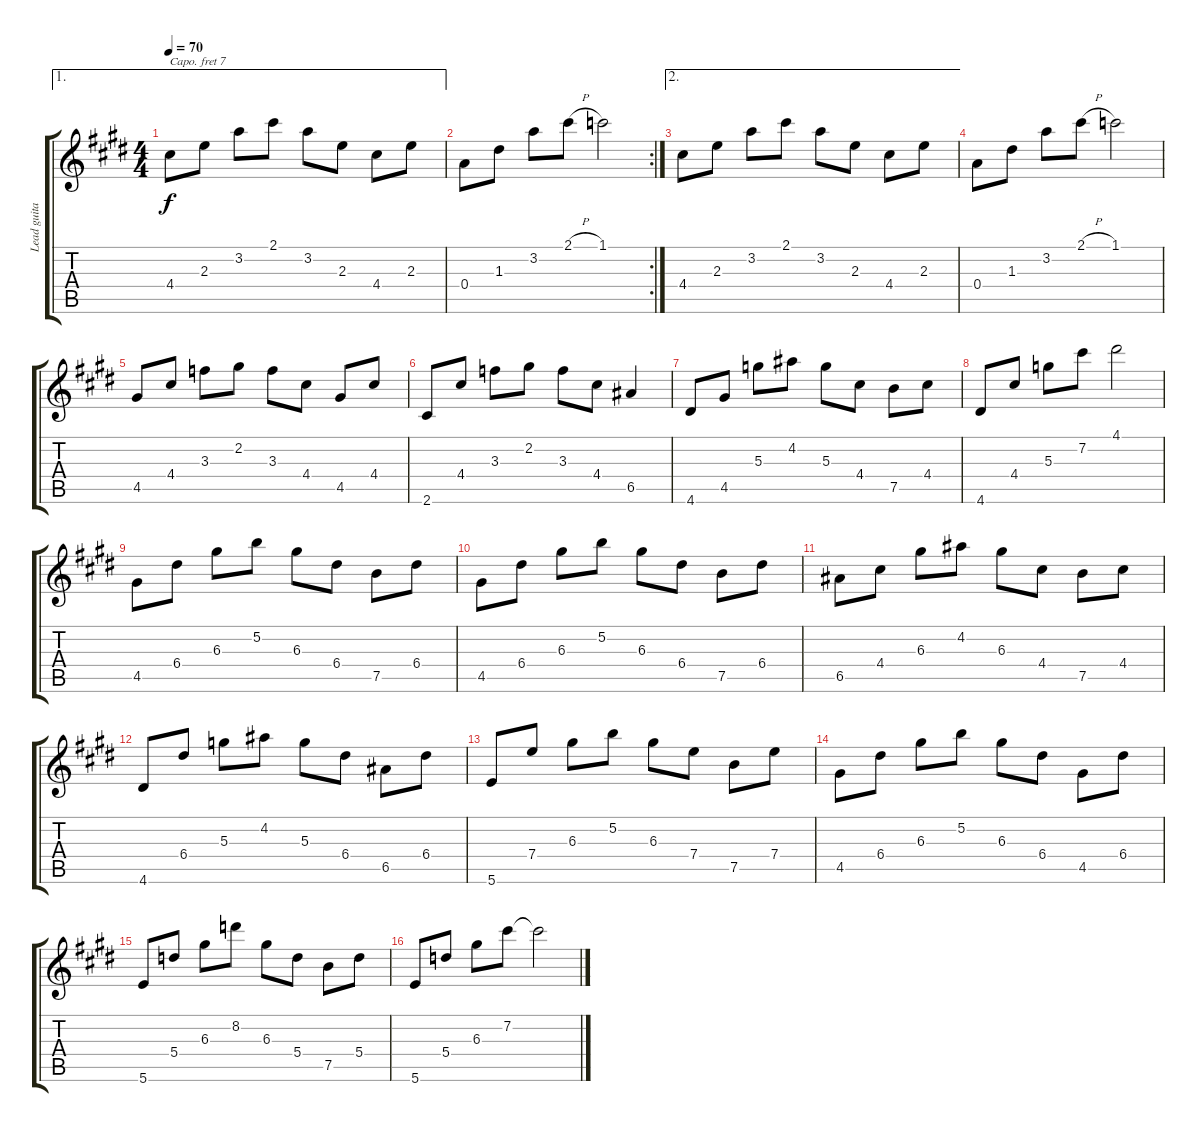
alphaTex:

\track ("Lead guitar" "Lead guita") {instrument acousticguitarsteel}
\staff {score tabs}
\capo 7
\tuning (E4 B3 G3 D3 A2 E2) {hide}
\ae 1
\ts (4 4)
\tempo 70
\clef g2
\ks e
4.4.8{dy f} 2.3.8 3.2.8 2.1.8 3.2.8 2.3.8 4.4.8 2.3.8 |
\rc 2
0.4.8 1.3.8 3.2.8 2.1{h}.8 1.1.2 |
\ae 2
4.4.8 2.3.8 3.2.8 2.1.8 3.2.8 2.3.8 4.4.8 2.3.8 |
0.4.8 1.3.8 3.2.8 2.1{h}.8 1.1.2 |
4.5.8 4.4.8 3.3.8 2.2.8 3.3.8 4.4.8 4.5.8 4.4.8 |
2.6.8 4.4.8 3.3.8 2.2.8 3.3.8 4.4.8 6.5.4 |
4.6.8 4.5.8 5.3.8 4.2.8 5.3.8 4.4.8 7.5.8 4.4.8 |
4.6.8 4.4.8 5.3.8 7.2.8 4.1.2 |
4.5.8 6.4.8 6.3.8 5.2.8 6.3.8 6.4.8 7.5.8 6.4.8 |
4.5.8 6.4.8 6.3.8 5.2.8 6.3.8 6.4.8 7.5.8 6.4.8 |
6.5.8 4.4.8 6.3.8 4.2.8 6.3.8 4.4.8 7.5.8 4.4.8 |
4.6.8 6.4.8 5.3.8 4.2.8 5.3.8 6.4.8 6.5.8 6.4.8 |
5.6.8 7.4.8 6.3.8 5.2.8 6.3.8 7.4.8 7.5.8 7.4.8 |
4.5.8 6.4.8 6.3.8 5.2.8 6.3.8 6.4.8 4.5.8 6.4.8 |
5.6.8 5.4.8 6.3.8 8.2.8 6.3.8 5.4.8 7.5.8 5.4.8 |
5.6.8 5.4.8 6.3.8 7.2.8 7.2{t}.2
